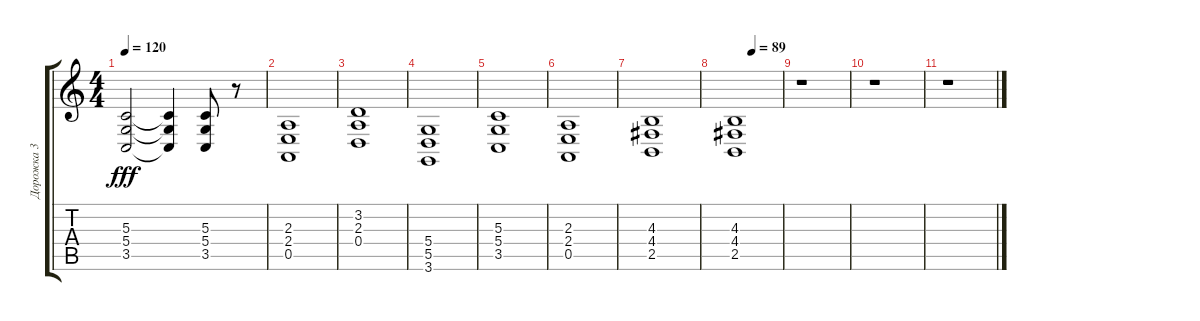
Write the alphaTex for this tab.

\track ("Дорожка 3" "Дорожка 3") {instrument stringensemble1}
\staff {score tabs}
\tuning (E4 B3 G3 D3 A2 E2) {hide}
\ts (4 4)
\tempo 120
\clef g2
\ks c
(5.3 5.4 3.5).2{dy fff} (5.3{t} 5.4{t} 3.5{t}).4 (5.3 5.4 3.5).8 r.8 |
(2.3 2.4 0.5).1 |
(3.2 2.3 0.4).1 |
(5.4 5.5 3.6).1 |
(5.3 5.4 3.5).1 |
(2.3 2.4 0.5).1 |
(4.3 4.4 2.5).1 |
\tempo (89 0.375)
(4.3 4.4 2.5).1 |
r.1 |
r.1 |
r.1
